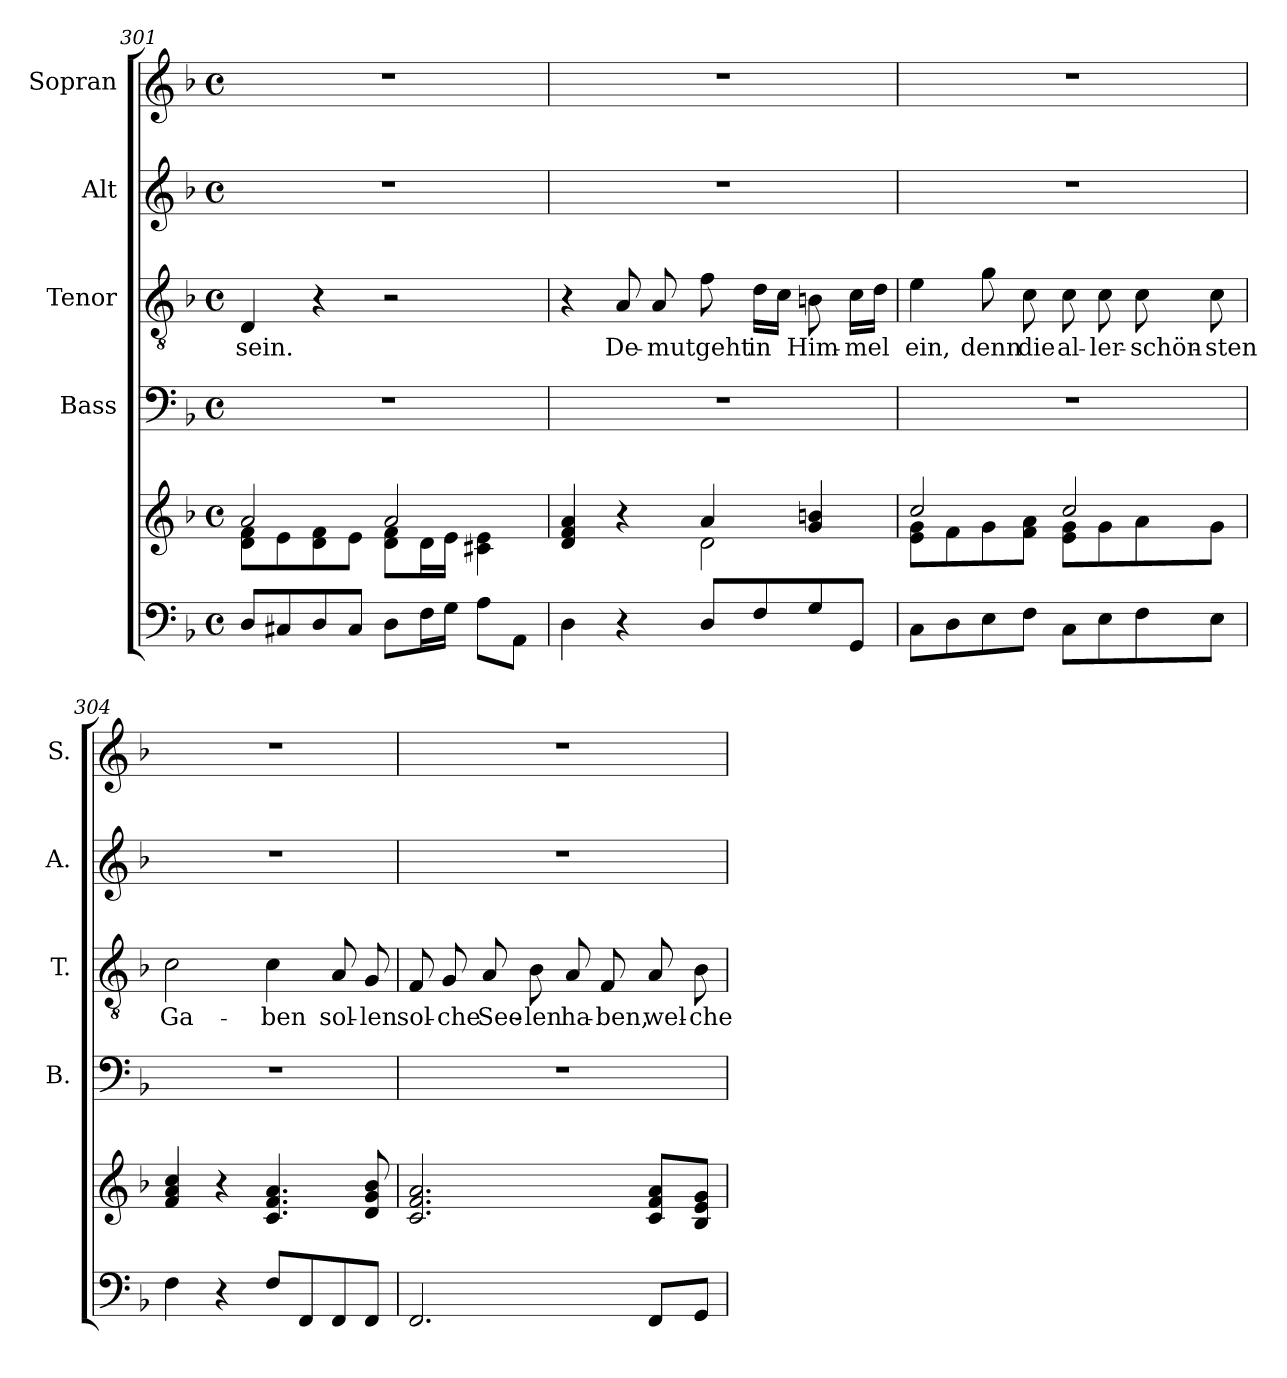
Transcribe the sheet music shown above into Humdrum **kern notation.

**kern	**kern	**kern	**kern	**text	**kern	**kern
*part5	*part5	*part4	*part3	*part3	*part2	*part1
*staff6	*staff5	*staff4	*staff3	*staff3	*staff2	*staff1
*	*	*I"Bass	*I"Tenor	*	*I"Alt	*I"Sopran
*	*	*I'B.	*I'T.	*	*I'A.	*I'S.
*clefF4	*clefG2	*clefF4	*clefGv2	*	*clefG2	*clefG2
*k[b-]	*k[b-]	*k[b-]	*k[b-]	*	*k[b-]	*k[b-]
*F:	*F:	*F:	*F:	*	*F:	*F:
*M4/4	*M4/4	*M4/4	*M4/4	*	*M4/4	*M4/4
*met(c)	*met(c)	*met(c)	*met(c)	*	*met(c)	*met(c)
=301	=301	=301	=301	=301	=301	=301
*	*^	*	*	*	*	*
!	!	!	!	!	!LO:LY:b	!	!
8D/L	2a/	8d\ 8f\L	1r	4D/	sein.	1r	1r
8C#X/	.	8e\	.	.	.	.	.
8D/	.	8d\ 8f\	.	4r	.	.	.
8C#/J	.	8e\J	.	.	.	.	.
8D\L	2a/	8d\ 8f\L	.	2r	.	.	.
16F\L	.	16d\L	.	.	.	.	.
16G\JJ	.	16e\JJ	.	.	.	.	.
8A\L	.	4c#X\ 4e\	.	.	.	.	.
8AA\J	.	.	.	.	.	.	.
=302	=302	=302	=302	=302	=302	=302	=302
4D\	4d/ 4f/ 4a/	2ryy	1r	4r	.	1r	1r
!	!	!	!	!	!LO:LY:b	!	!
4r	4r	.	.	8A/	De-	.	.
!	!	!	!	!	!LO:LY:b	!	!
.	.	.	.	8A/	-mut	.	.
!	!	!	!	!	!LO:LY:b	!	!
8D/L	4a/	2d\	.	8f\	geht	.	.
!	!	!	!	!	!LO:LY:b	!	!
8F/	.	.	.	16d\LL	in	.	.
.	.	.	.	16c\JJ	.	.	.
!	!	!	!	!	!LO:LY:b	!	!
8G/	4g/ 4bn/	.	.	8Bn\	Him-	.	.
!	!	!	!	!	!LO:LY:b	!	!
8GG/J	.	.	.	16c\LL	-mel	.	.
.	.	.	.	16d\JJ	.	.	.
!!LO:PB:g=z
=303	=303	=303	=303	=303	=303	=303	=303
!	!	!	!	!	!LO:LY:b	!	!
8C\L	2cc/	8e\ 8g\L	1r	4e\	ein,	1r	1r
8D\	.	8f\	.	.	.	.	.
!	!	!	!	!	!LO:LY:b	!	!
8E\	.	8g\	.	8g\	denn	.	.
!	!	!	!	!	!LO:LY:b	!	!
8F\J	.	8f\ 8a\J	.	8c\	die	.	.
!	!	!	!	!	!LO:LY:b	!	!
8C\L	2cc/	8e\ 8g\L	.	8c\	al-	.	.
!	!	!	!	!	!LO:LY:b	!	!
8E\	.	8g\	.	8c\	-ler-	.	.
!	!	!	!	!	!LO:LY:b	!	!
8F\	.	8a\	.	8c\	-schön-	.	.
!	!	!	!	!	!LO:LY:b	!	!
8E\J	.	8g\J	.	8c\	-sten	.	.
=304	=304	=304	=304	=304	=304	=304	=304
!	!	!	!	!	!LO:LY:b	!	!
*	*v	*v	*	*	*	*	*
4F\	4f/ 4a/ 4cc/	1r	2c\	Ga-	1r	1r
4r	4r	.	.	.	.	.
!	!	!	!	!LO:LY:b	!	!
8F/L	4.c/ 4.f/ 4.a/	.	4c\	-ben	.	.
8FF/	.	.	.	.	.	.
!	!	!	!	!LO:LY:b	!	!
8FF/	.	.	8A/	sol-	.	.
!	!	!	!	!LO:LY:b	!	!
8FF/J	8d/ 8g/ 8b-/	.	8G/	-len	.	.
=305	=305	=305	=305	=305	=305	=305
!	!	!	!	!LO:LY:b	!	!
2.FF/	2.c/ 2.f/ 2.a/	1r	8F/	sol-	1r	1r
!	!	!	!	!LO:LY:b	!	!
.	.	.	8G/	-che	.	.
!	!	!	!	!LO:LY:b	!	!
.	.	.	8A/	See-	.	.
!	!	!	!	!LO:LY:b	!	!
.	.	.	8B-\	-len	.	.
!	!	!	!	!LO:LY:b	!	!
.	.	.	8A/	ha-	.	.
!	!	!	!	!LO:LY:b	!	!
.	.	.	8F/	-ben,	.	.
!	!	!	!	!LO:LY:b	!	!
8FF/L	8c/ 8f/ 8a/L	.	8A/	wel-	.	.
!	!	!	!	!LO:LY:b	!	!
8GG/J	8B-/ 8e/ 8g/J	.	8B-\	-che	.	.
=	=	=	=	=	=	=
*-	*-	*-	*-	*-	*-	*-
